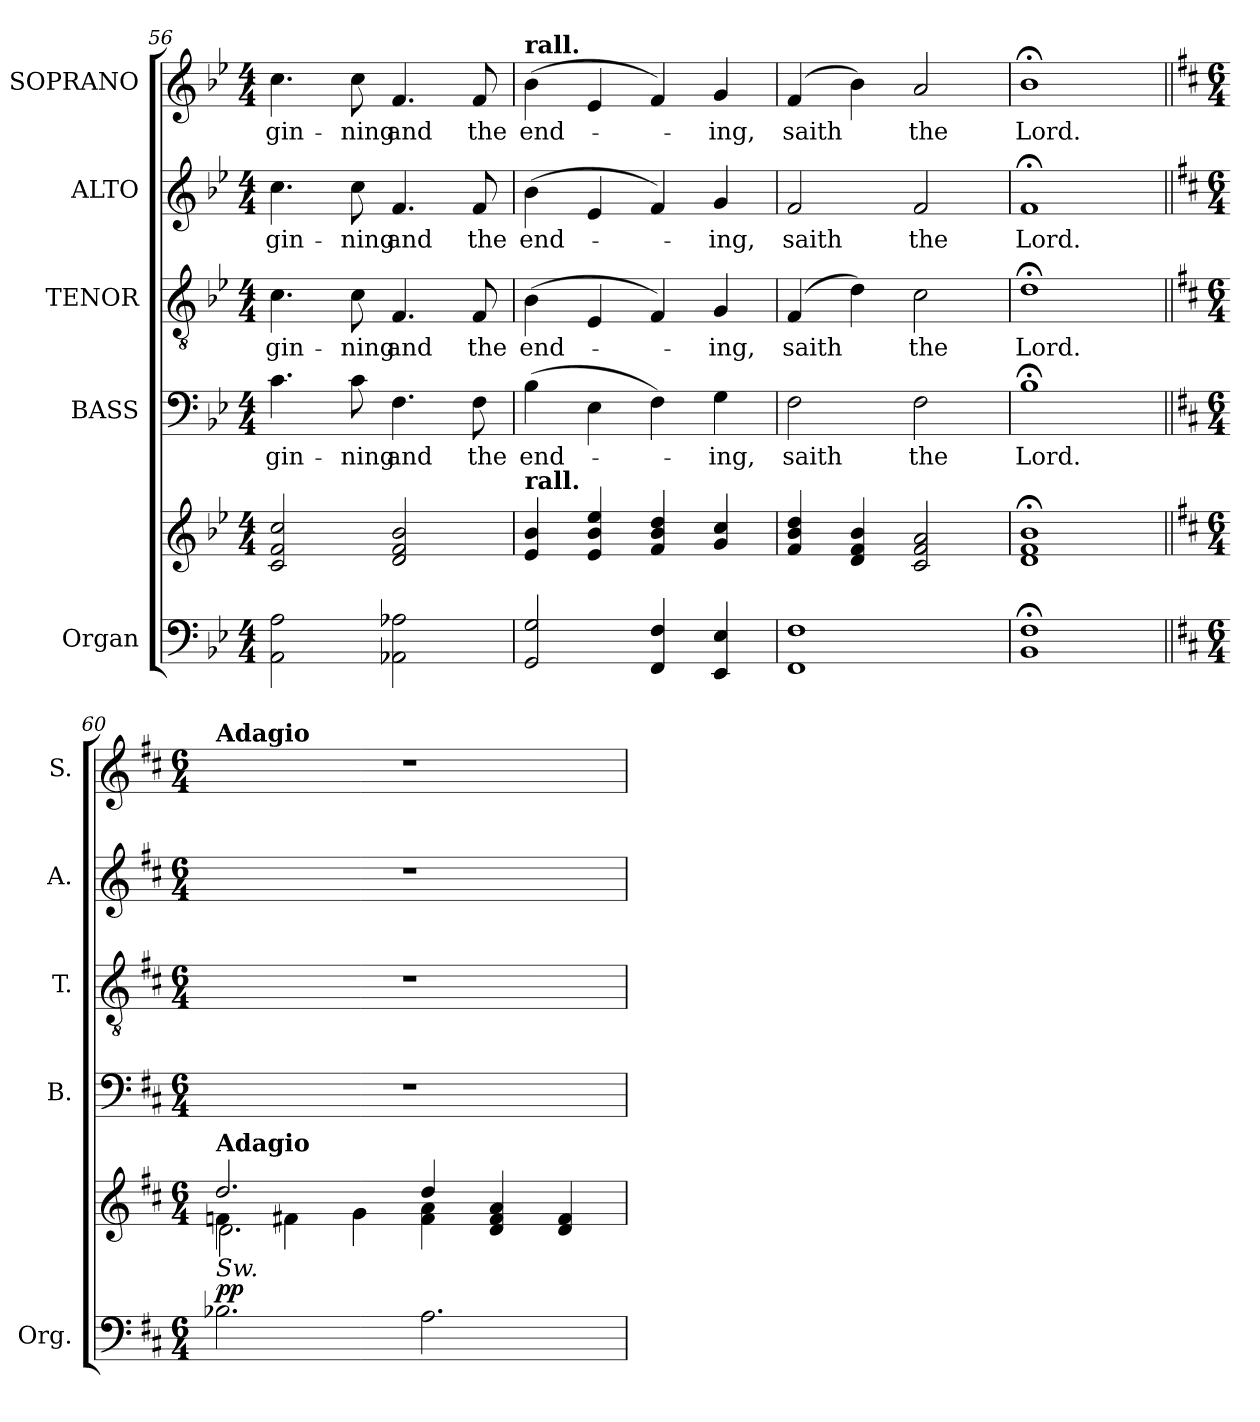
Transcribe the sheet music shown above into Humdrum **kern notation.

**kern	**kern	**dynam	**kern	**text	**kern	**text	**kern	**text	**kern	**text
*part5	*part5	*part5	*part4	*part4	*part3	*part3	*part2	*part2	*part1	*part1
*staff6	*staff5	*staff5/6	*staff4	*staff4	*staff3	*staff3	*staff2	*staff2	*staff1	*staff1
*I"Organ	*	*	*I"BASS	*	*I"TENOR	*	*I"ALTO	*	*I"SOPRANO	*
*I'Org.	*	*	*I'B.	*	*I'T.	*	*I'A.	*	*I'S.	*
*clefF4	*clefG2	*	*clefF4	*	*clefGv2	*	*clefG2	*	*clefG2	*
*	*	*	*	*	*ITrd7c12	*	*	*	*	*
*k[b-e-]	*k[b-e-]	*	*k[b-e-]	*	*k[b-e-]	*	*k[b-e-]	*	*k[b-e-]	*
*B-:	*B-:	*	*B-:	*	*B-:	*	*B-:	*	*B-:	*
*M4/4	*M4/4	*	*M4/4	*	*M4/4	*	*M4/4	*	*M4/4	*
=56	=56	=56	=56	=56	=56	=56	=56	=56	=56	=56
!	!	!	!	!LO:LY:b:color=#000000	!	!	!	!	!	!
!	!	!	!	!	!	!LO:LY:b:color=#000000	!	!	!	!
!	!	!	!	!	!	!	!	!LO:LY:b:color=#000000	!	!
!	!	!	!	!	!	!	!	!	!	!LO:LY:b:color=#000000
2AAi\ 2Ai	2ci/ 2fi 2cci	.	4.ci\	-gin-	4.Ci\	-gin-	4.cci\	-gin-	4.cci\	-gin-
!	!	!	!	!LO:LY:b:color=#000000	!	!	!	!	!	!
!	!	!	!	!	!	!LO:LY:b:color=#000000	!	!	!	!
!	!	!	!	!	!	!	!	!LO:LY:b:color=#000000	!	!
!	!	!	!	!	!	!	!	!	!	!LO:LY:b:color=#000000
.	.	.	8ci\	-ning	8Ci\	-ning	8cci\	-ning	8cci\	-ning
!	!	!	!	!LO:LY:b:color=#000000	!	!	!	!	!	!
!	!	!	!	!	!	!LO:LY:b:color=#000000	!	!	!	!
!	!	!	!	!	!	!	!	!LO:LY:b:color=#000000	!	!
!	!	!	!	!	!	!	!	!	!	!LO:LY:b:color=#000000
2AA-Xi\ 2A-Xi	2di/ 2fi 2b-i	.	4.Fi\	and	4.FFi/	and	4.fi/	and	4.fi/	and
!	!	!	!	!LO:LY:b:color=#000000	!	!	!	!	!	!
!	!	!	!	!	!	!LO:LY:b:color=#000000	!	!	!	!
!	!	!	!	!	!	!	!	!LO:LY:b:color=#000000	!	!
!	!	!	!	!	!	!	!	!	!	!LO:LY:b:color=#000000
.	.	.	8Fi\	the	8FFi/	the	8fi/	the	8fi/	the
=57	=57	=57	=57	=57	=57	=57	=57	=57	=57	=57
!	!	!	!	!LO:LY:b:color=#000000	!	!	!	!	!	!
!	!	!	!	!	!	!LO:LY:b:color=#000000	!	!	!	!
!	!	!	!	!	!	!	!	!LO:LY:b:color=#000000	!	!
!	!	!	!	!	!	!	!	!	!LO:TX:a:B:t=rall.	!
!	!LO:TX:a:B:t=rall.	!	!	!	!	!	!	!	!	!
!	!	!	!	!	!	!	!	!	!	!LO:LY:b:color=#000000
2GGi/ 2Gi	4e-i/ 4b-i	.	(4B-i\	end-	(4BB-i\	end-	(4b-i\	end-	(4b-i\	end-
.	4e-i/ 4b-i 4ee-i	.	4E-i\	.	4EE-i/	.	4e-i/	.	4e-i/	.
4FFi/ 4Fi	4fi/ 4b-i 4ddi	.	4Fi\)	.	4FFi/)	.	4fi/)	.	4fi/)	.
!	!	!	!	!LO:LY:b:color=#000000	!	!	!	!	!	!
!	!	!	!	!	!	!LO:LY:b:color=#000000	!	!	!	!
!	!	!	!	!	!	!	!	!LO:LY:b:color=#000000	!	!
!	!	!	!	!	!	!	!	!	!	!LO:LY:b:color=#000000
4EE-i/ 4E-i	4gi/ 4cci	.	4Gi\	-ing,	4GGi/	-ing,	4gi/	-ing,	4gi/	-ing,
=58	=58	=58	=58	=58	=58	=58	=58	=58	=58	=58
!	!	!	!	!LO:LY:b:color=#000000	!	!	!	!	!	!
!	!	!	!	!	!	!LO:LY:b:color=#000000	!	!	!	!
!	!	!	!	!	!	!	!	!LO:LY:b:color=#000000	!	!
!	!	!	!	!	!	!	!	!	!	!LO:LY:b:color=#000000
1FFi 1Fi	4fi/ 4b-i 4ddi	.	2Fi\	saith	(4FFi/	saith	2fi/	saith	(4fi/	saith
.	4di/ 4fi 4b-i	.	.	.	4Di\)	.	.	.	4b-i\)	.
!	!	!	!	!LO:LY:b:color=#000000	!	!	!	!	!	!
!	!	!	!	!	!	!LO:LY:b:color=#000000	!	!	!	!
!	!	!	!	!	!	!	!	!LO:LY:b:color=#000000	!	!
!	!	!	!	!	!	!	!	!	!	!LO:LY:b:color=#000000
.	2ci/ 2fi 2ai	.	2Fi\	the	2Ci\	the	2fi/	the	2ai/	the
=59	=59	=59	=59	=59	=59	=59	=59	=59	=59	=59
!	!	!	!	!LO:LY:b:color=#000000	!	!	!	!	!	!
!	!	!	!	!	!	!LO:LY:b:color=#000000	!	!	!	!
!	!	!	!	!	!	!	!	!LO:LY:b:color=#000000	!	!
!	!	!	!	!	!	!	!	!	!	!LO:LY:b:color=#000000
1BB-i; 1Fi;	1di; 1fi; 1b-i;	.	1B-;i	Lord.	1D;i	Lord.	1f;i	Lord.	1b-;i	Lord.
!!LO:LB:g=z
=60||	=60||	=60||	=60||	=60||	=60||	=60||	=60||	=60||	=60||	=60||
*k[f#c#]	*k[f#c#]	*	*k[f#c#]	*	*k[f#c#]	*	*k[f#c#]	*	*k[f#c#]	*
*D:	*D:	*	*D:	*	*D:	*	*D:	*	*D:	*
*M6/4	*M6/4	*	*M6/4	*	*M6/4	*	*M6/4	*	*M6/4	*
*	*MM60	*	*	*	*	*	*	*	*MM60	*
*	*^	*	*	*	*	*	*	*	*	*
*	*	*^	*	*	*	*	*	*	*	*	*
!	!	!	!	!	!	!	!	!	!	!	!LO:TX:a:B:t=Adagio	!
!	!LO:TX:b:i:t=Sw.	!	!	!	!	!	!	!	!	!	!	!
!	!LO:TX:a:B:t=Adagio	!	!	!	!	!	!	!	!	!	!	!
!	!	!	!	!	!LO:N:vis=1	!	!LO:N:vis=1	!	!LO:N:vis=1	!	!LO:N:vis=1	!
2.B-Xi\	2.ddi/	4fni\	2.di\	pp	1.r	.	1.r	.	1.r	.	1.r	.
.	.	4f#Xi\	.	.	.	.	.	.	.	.	.	.
.	.	4gi\	.	.	.	.	.	.	.	.	.	.
2.Ai\	4ddi/	4f#i\ 4ai	2.ryy	.	.	.	.	.	.	.	.	.
.	4di/ 4f#i 4ai	4ryy	.	.	.	.	.	.	.	.	.	.
.	4di/ 4f#i	4ryy	.	.	.	.	.	.	.	.	.	.
*	*v	*v	*v	*	*	*	*	*	*	*	*	*
=	=	=	=	=	=	=	=	=	=	=
*-	*-	*-	*-	*-	*-	*-	*-	*-	*-	*-
